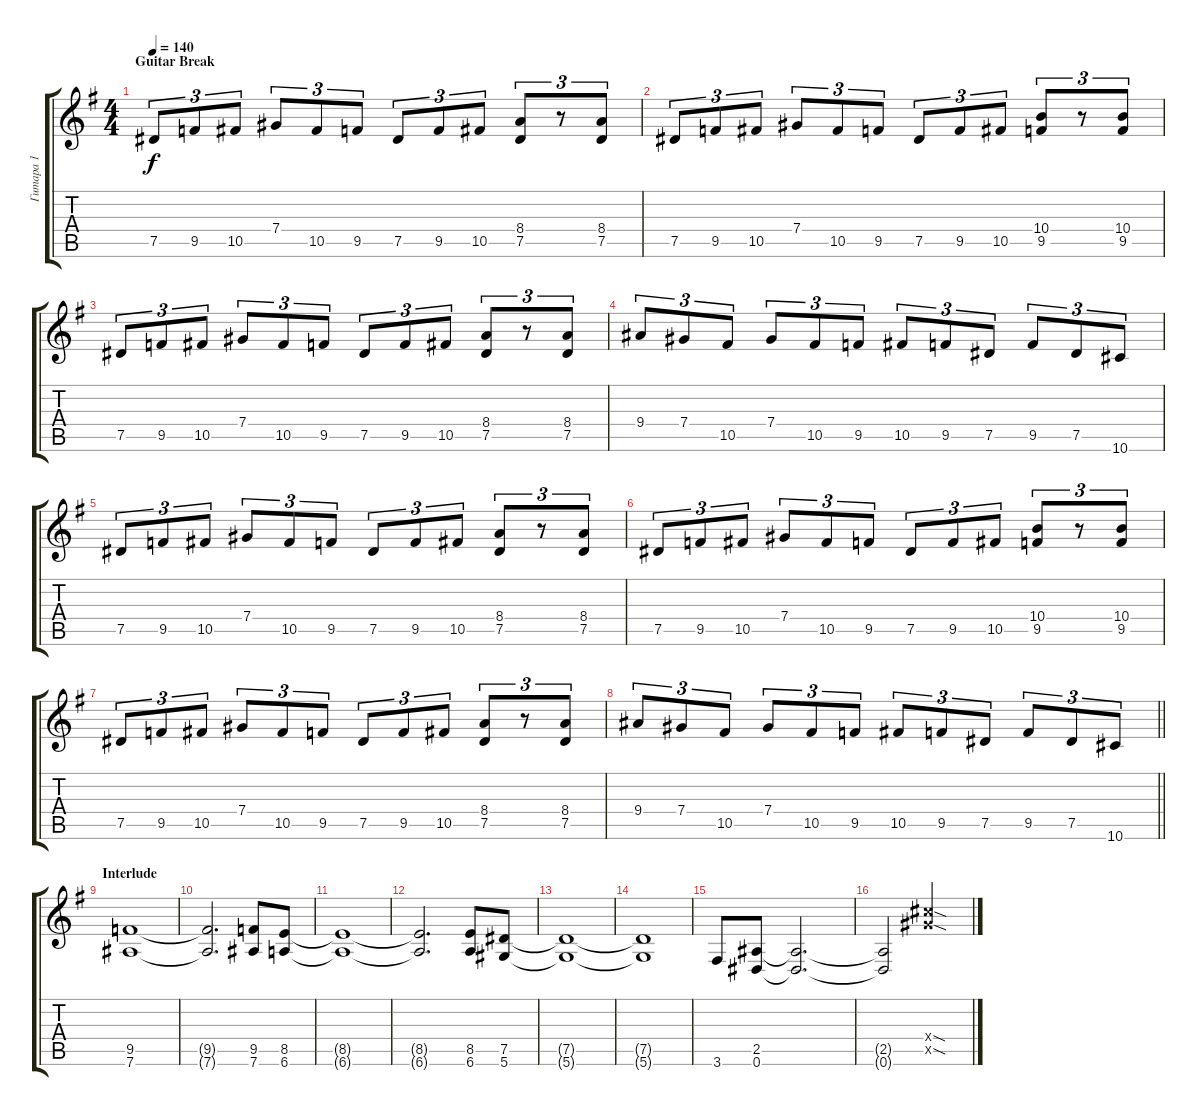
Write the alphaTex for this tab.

\track ("Гитара 1" "Гитара 1") {instrument distortionguitar}
\staff {score tabs}
\tuning (Eb4 Bb3 Gb3 Db3 Ab2 Eb2) {hide}
\ts (4 4)
\section ("" "Guitar Break")
\tempo 140
\clef g2
\ks eminor
7.5.8{tu (3 2) dy f} 9.5.8{tu (3 2)} 10.5.8{tu (3 2)} 7.4.8{tu (3 2)} 10.5.8{tu (3 2)} 9.5.8{tu (3 2)} 7.5.8{tu (3 2)} 9.5.8{tu (3 2)} 10.5.8{tu (3 2)} (8.4 7.5).8{tu (3 2)} r.8{tu (3 2)} (8.4 7.5).8{tu (3 2)} |
7.5.8{tu (3 2)} 9.5.8{tu (3 2)} 10.5.8{tu (3 2)} 7.4.8{tu (3 2)} 10.5.8{tu (3 2)} 9.5.8{tu (3 2)} 7.5.8{tu (3 2)} 9.5.8{tu (3 2)} 10.5.8{tu (3 2)} (10.4 9.5).8{tu (3 2)} r.8{tu (3 2)} (10.4 9.5).8{tu (3 2)} |
7.5.8{tu (3 2)} 9.5.8{tu (3 2)} 10.5.8{tu (3 2)} 7.4.8{tu (3 2)} 10.5.8{tu (3 2)} 9.5.8{tu (3 2)} 7.5.8{tu (3 2)} 9.5.8{tu (3 2)} 10.5.8{tu (3 2)} (8.4 7.5).8{tu (3 2)} r.8{tu (3 2)} (8.4 7.5).8{tu (3 2)} |
9.4.8{tu (3 2)} 7.4.8{tu (3 2)} 10.5.8{tu (3 2)} 7.4.8{tu (3 2)} 10.5.8{tu (3 2)} 9.5.8{tu (3 2)} 10.5.8{tu (3 2)} 9.5.8{tu (3 2)} 7.5.8{tu (3 2)} 9.5.8{tu (3 2)} 7.5.8{tu (3 2)} 10.6.8{tu (3 2)} |
7.5.8{tu (3 2)} 9.5.8{tu (3 2)} 10.5.8{tu (3 2)} 7.4.8{tu (3 2)} 10.5.8{tu (3 2)} 9.5.8{tu (3 2)} 7.5.8{tu (3 2)} 9.5.8{tu (3 2)} 10.5.8{tu (3 2)} (8.4 7.5).8{tu (3 2)} r.8{tu (3 2)} (8.4 7.5).8{tu (3 2)} |
7.5.8{tu (3 2)} 9.5.8{tu (3 2)} 10.5.8{tu (3 2)} 7.4.8{tu (3 2)} 10.5.8{tu (3 2)} 9.5.8{tu (3 2)} 7.5.8{tu (3 2)} 9.5.8{tu (3 2)} 10.5.8{tu (3 2)} (10.4 9.5).8{tu (3 2)} r.8{tu (3 2)} (10.4 9.5).8{tu (3 2)} |
7.5.8{tu (3 2)} 9.5.8{tu (3 2)} 10.5.8{tu (3 2)} 7.4.8{tu (3 2)} 10.5.8{tu (3 2)} 9.5.8{tu (3 2)} 7.5.8{tu (3 2)} 9.5.8{tu (3 2)} 10.5.8{tu (3 2)} (8.4 7.5).8{tu (3 2)} r.8{tu (3 2)} (8.4 7.5).8{tu (3 2)} |
\barLineRight lightlight
9.4.8{tu (3 2)} 7.4.8{tu (3 2)} 10.5.8{tu (3 2)} 7.4.8{tu (3 2)} 10.5.8{tu (3 2)} 9.5.8{tu (3 2)} 10.5.8{tu (3 2)} 9.5.8{tu (3 2)} 7.5.8{tu (3 2)} 9.5.8{tu (3 2)} 7.5.8{tu (3 2)} 10.6.8{tu (3 2)} |
\section ("" "Interlude")
(9.5 7.6).1 |
(9.5{t} 7.6{t}).2{d} (9.5 7.6).8 (8.5 6.6).8 |
(8.5{t} 6.6{t}).1 |
(8.5{t} 6.6{t}).2{d} (8.5 6.6).8 (7.5 5.6).8 |
(7.5{t} 5.6{t}).1 |
(7.5{t} 5.6{t}).1 |
3.6.8 (2.5 0.6).8 (2.5{t} 0.6{t}).2{d} |
(2.5{t} 0.6{t}).2 (12.4{sod x} 12.5{sod x}).2
